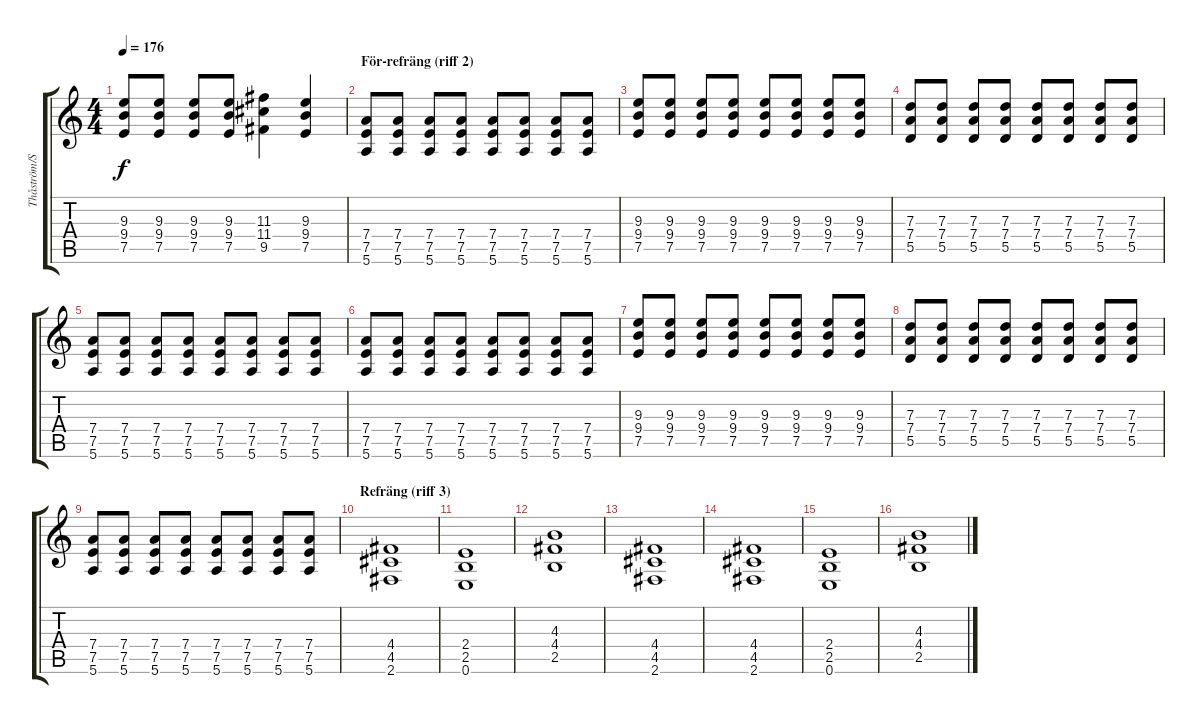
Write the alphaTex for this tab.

\track ("Thåström/Stry - Gitarr" "Thåström/S") {instrument distortionguitar}
\staff {score tabs}
\tuning (E4 B3 G3 D3 A2 E2) {hide}
\ts (4 4)
\tempo 176
\clef g2
\ks c
(9.3{t} 9.4{t} 7.5{t}).8{dy f} (9.3 9.4 7.5).8 (9.3 9.4 7.5).8 (9.3 9.4 7.5).8 (11.3 11.4 9.5).4 (9.3 9.4 7.5).4 |
\section ("" "För-refräng (riff 2)")
(7.4 7.5 5.6).8 (7.4 7.5 5.6).8 (7.4 7.5 5.6).8 (7.4 7.5 5.6).8 (7.4 7.5 5.6).8 (7.4 7.5 5.6).8 (7.4 7.5 5.6).8 (7.4 7.5 5.6).8 |
(9.3 9.4 7.5).8 (9.3 9.4 7.5).8 (9.3 9.4 7.5).8 (9.3 9.4 7.5).8 (9.3 9.4 7.5).8 (9.3 9.4 7.5).8 (9.3 9.4 7.5).8 (9.3 9.4 7.5).8 |
(7.3 7.4 5.5).8 (7.3 7.4 5.5).8 (7.3 7.4 5.5).8 (7.3 7.4 5.5).8 (7.3 7.4 5.5).8 (7.3 7.4 5.5).8 (7.3 7.4 5.5).8 (7.3 7.4 5.5).8 |
(7.4 7.5 5.6).8 (7.4 7.5 5.6).8 (7.4 7.5 5.6).8 (7.4 7.5 5.6).8 (7.4 7.5 5.6).8 (7.4 7.5 5.6).8 (7.4 7.5 5.6).8 (7.4 7.5 5.6).8 |
(7.4 7.5 5.6).8 (7.4 7.5 5.6).8 (7.4 7.5 5.6).8 (7.4 7.5 5.6).8 (7.4 7.5 5.6).8 (7.4 7.5 5.6).8 (7.4 7.5 5.6).8 (7.4 7.5 5.6).8 |
(9.3 9.4 7.5).8 (9.3 9.4 7.5).8 (9.3 9.4 7.5).8 (9.3 9.4 7.5).8 (9.3 9.4 7.5).8 (9.3 9.4 7.5).8 (9.3 9.4 7.5).8 (9.3 9.4 7.5).8 |
(7.3 7.4 5.5).8 (7.3 7.4 5.5).8 (7.3 7.4 5.5).8 (7.3 7.4 5.5).8 (7.3 7.4 5.5).8 (7.3 7.4 5.5).8 (7.3 7.4 5.5).8 (7.3 7.4 5.5).8 |
(7.4 7.5 5.6).8 (7.4 7.5 5.6).8 (7.4 7.5 5.6).8 (7.4 7.5 5.6).8 (7.4 7.5 5.6).8 (7.4 7.5 5.6).8 (7.4 7.5 5.6).8 (7.4 7.5 5.6).8 |
\section ("" "Refräng (riff 3)")
(4.4 4.5 2.6).1 |
(2.4 2.5 0.6).1 |
(4.3 4.4 2.5).1 |
(4.4 4.5 2.6).1 |
(4.4 4.5 2.6).1 |
(2.4 2.5 0.6).1 |
(4.3 4.4 2.5).1
